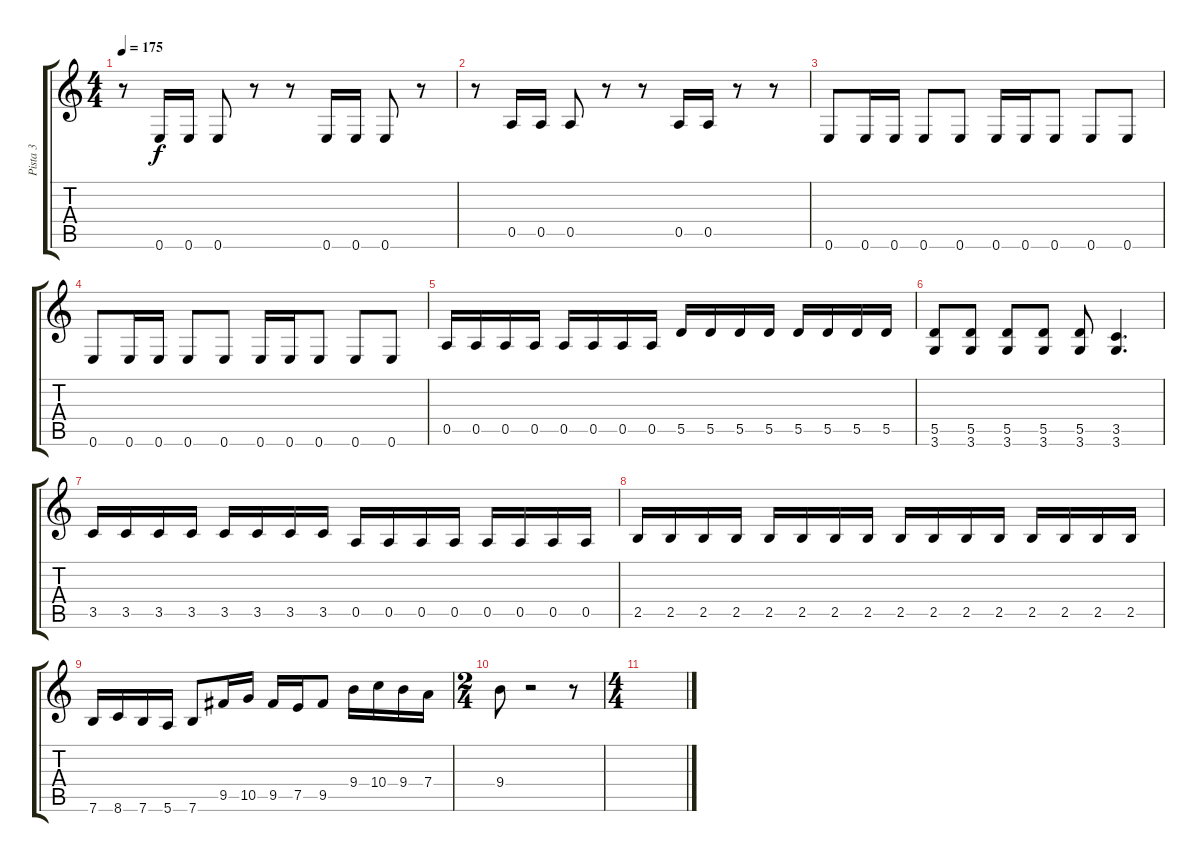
\track ("Pista 3" "Pista 3") {instrument distortionguitar}
\staff {score tabs}
\tuning (E4 B3 G3 D3 A2 E2) {hide}
\ts (4 4)
\tempo 175
\clef g2
\ks c
r.8{dy f} 0.6.16 0.6.16 0.6.8 r.8 r.8 0.6.16 0.6.16 0.6.8 r.8 |
r.8 0.5.16 0.5.16 0.5.8 r.8 r.8 0.5.16 0.5.16 r.8 r.8 |
0.6.8 0.6.16 0.6.16 0.6.8 0.6.8 0.6.16 0.6.16 0.6.8 0.6.8 0.6.8 |
0.6.8 0.6.16 0.6.16 0.6.8 0.6.8 0.6.16 0.6.16 0.6.8 0.6.8 0.6.8 |
0.5.16 0.5.16 0.5.16 0.5.16 0.5.16 0.5.16 0.5.16 0.5.16 5.5.16 5.5.16 5.5.16 5.5.16 5.5.16 5.5.16 5.5.16 5.5.16 |
(5.5 3.6).8 (5.5 3.6).8 (5.5 3.6).8 (5.5 3.6).8 (5.5 3.6).8 (3.5 3.6).4{d} |
3.5.16 3.5.16 3.5.16 3.5.16 3.5.16 3.5.16 3.5.16 3.5.16 0.5.16 0.5.16 0.5.16 0.5.16 0.5.16 0.5.16 0.5.16 0.5.16 |
2.5.16 2.5.16 2.5.16 2.5.16 2.5.16 2.5.16 2.5.16 2.5.16 2.5.16 2.5.16 2.5.16 2.5.16 2.5.16 2.5.16 2.5.16 2.5.16 |
7.6.16 8.6.16 7.6.16 5.6.16 7.6.8 9.5.16 10.5.16 9.5.16 7.5.16 9.5.8 9.4.16 10.4.16 9.4.16 7.4.16 |
\ts (2 4)
9.4.8 r.2 r.8 |
\ts (4 4)
